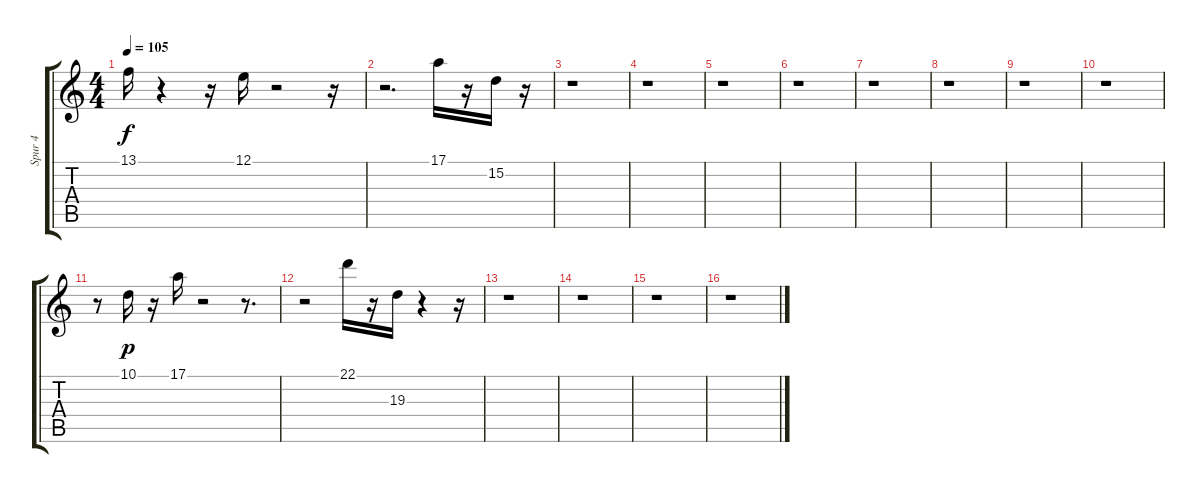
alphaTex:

\track ("Spur 4" "Spur 4") {instrument lead3calliope}
\staff {score tabs}
\tuning (E4 B3 G3 D3 A2 E2) {hide}
\ts (4 4)
\tempo 105
\clef g2
\ks c
13.1.16{dy f} r.4 r.16 12.1.16 r.2 r.16 |
r.2{d} 17.1.16 r.16 15.2.16 r.16 |
r.1 |
r.1 |
r.1 |
r.1 |
r.1 |
r.1 |
r.1 |
r.1 |
r.8 10.1.16{dy p} r.16 17.1.16 r.2 r.8{d} |
r.2 22.1.16 r.16 19.3.16 r.4 r.16 |
r.1 |
r.1 |
r.1 |
r.1
